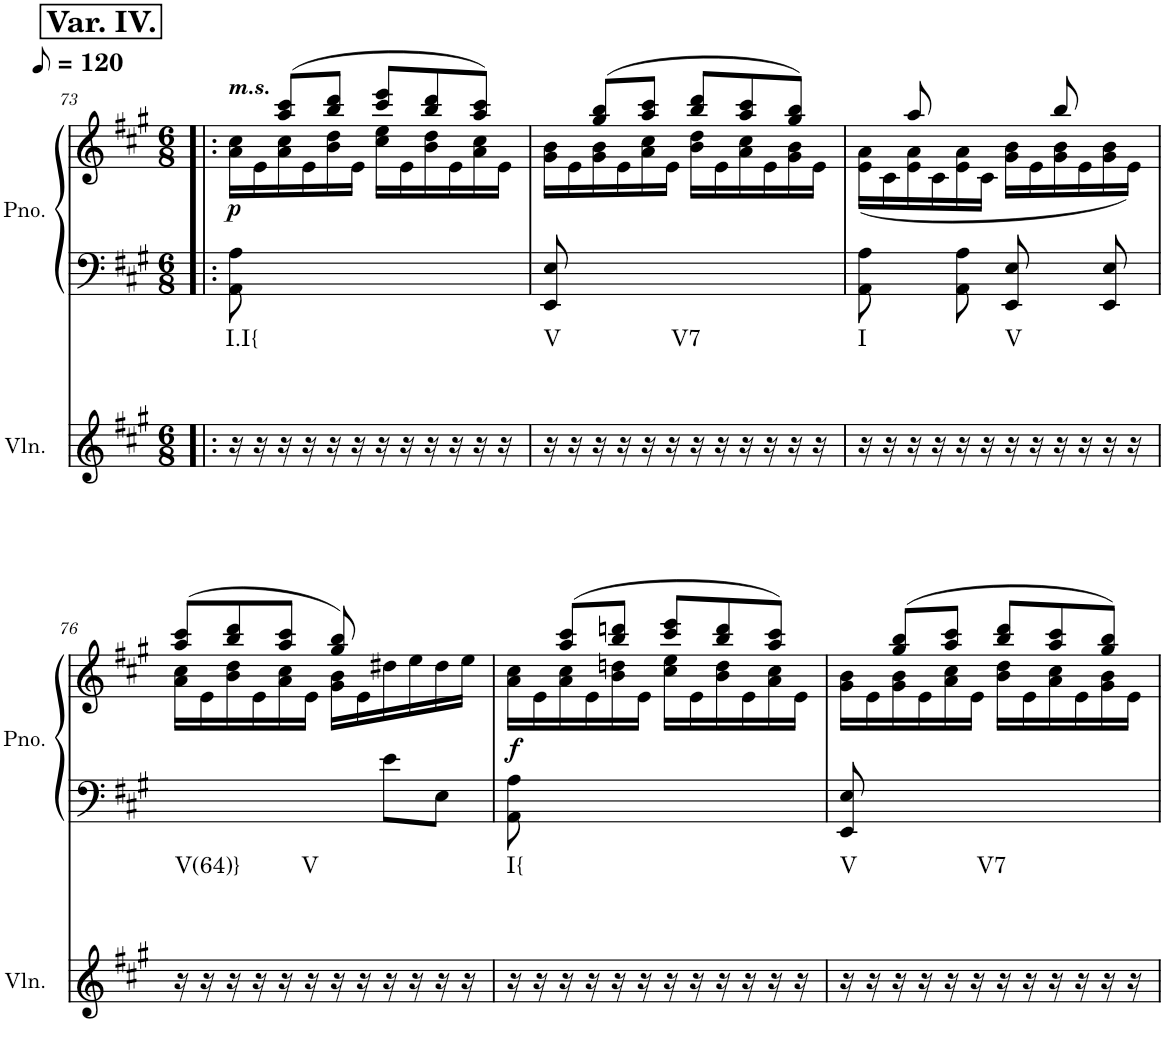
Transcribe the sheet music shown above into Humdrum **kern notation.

**kern	**harte	**kern	**kern	**dynam
*part2	*part2	*part1	*part1	*part1
*staff3	*	*staff2	*staff1	*staff1/2
*I"Violin	*	*I"Piano	*	*
*I'Vln.	*	*I'Pno.	*	*
!!LO:PB:g=z
*clefG2	*	*clefF4	*clefG2	*
*k[f#c#g#]	*	*k[f#c#g#]	*k[f#c#g#]	*
*M6/8	*	*M6/8	*M6/8	*
*MM60	*	*MM60	*MM60	*
!!LO:REH:place=s1:a:B:cj:fs=14:t=Var. IV.
=73!|:	=73!|:	=73!|:	=73!|:	=73!|:
*	*	*	*^	*
!	!	!	!LO:TX:a:Bi:t=m.s.	!	!
!	!LO:H:kt=I.I{	!	!	!	!LO:DY:a=2
16r	N	8AA\ 8A\	8ryy	16a\ 16cc#\LL	p
16r	.	.	.	16e\	.
16r	.	8ryy	(8aa/ 8ccc#/L	16a\ 16cc#\	.
16r	.	.	.	16e\	.
16r	.	2ryy	8bb/ 8ddd/J	16b\ 16dd\	.
16r	.	.	.	16e\JJ	.
16r	.	.	8ccc#/ 8eee/L	16cc#\ 16ee\LL	.
16r	.	.	.	16e\	.
16r	.	.	8bb/ 8ddd/	16b\ 16dd\	.
16r	.	.	.	16e\	.
16r	.	.	8aa/ 8ccc#/J)	16a\ 16cc#\	.
16r	.	.	.	16e\JJ	.
=74	=74	=74	=74	=74	=74
!	!LO:H:kt=V	!	!	!	!
16r	N	8EE/ 8E/	8ryy	16g#\ 16b\LL	.
16r	.	.	.	16e\	.
16r	.	8ryy	(8gg#/ 8bb/L	16g#\ 16b\	.
16r	.	.	.	16e\	.
16r	.	2ryy	8aa/ 8ccc#/J	16a\ 16cc#\	.
16r	.	.	.	16e\JJ	.
!	!LO:H:kt=V7	!	!	!	!
16r	N	.	8bb/ 8ddd/L	16b\ 16dd\LL	.
16r	.	.	.	16e\	.
16r	.	.	8aa/ 8ccc#/	16a\ 16cc#\	.
16r	.	.	.	16e\	.
16r	.	.	8gg#/ 8bb/J)	16g#\ 16b\	.
16r	.	.	.	16e\JJ	.
=75	=75	=75	=75	=75	=75
!	!LO:H:kt=I	!	!	!	!
16r	N	8AA\ 8A\	8ryy	(16e\ 16a\LL	.
16r	.	.	.	16c#\	.
16r	.	8ryy	8aa/	16e\ 16a\	.
16r	.	.	.	16c#\	.
16r	.	8AA\ 8A\	8ryy	16e\ 16a\	.
16r	.	.	.	16c#\JJ	.
!	!LO:H:kt=V	!	!	!	!
16r	N	8EE/ 8E/	8ryy	16g#\ 16b\LL	.
16r	.	.	.	16e\	.
16r	.	8ryy	8bb/	16g#\ 16b\	.
16r	.	.	.	16e\	.
16r	.	8EE/ 8E/	8ryy	16g#\ 16b\	.
16r	.	.	.	16e\JJ)	.
!!LO:LB:g=z	!!
=76	=76	=76	=76	=76	=76
!	!LO:H:kt=V(64)}	!	!	!	!
16r	N	2ryy	(8aa/ 8ccc#/L	16a\ 16cc#\LL	.
16r	.	.	.	16e\	.
16r	.	.	8bb/ 8ddd/	16b\ 16dd\	.
16r	.	.	.	16e\	.
16r	.	.	8aa/ 8ccc#/J	16a\ 16cc#\	.
16r	.	.	.	16e\JJ	.
!	!LO:H:kt=V	!	!	!	!
16r	N	.	8gg#/ 8bb/)	16g#\ 16b\LL	.
16r	.	.	.	16e\	.
16r	.	8e\L	4ryy	16dd#X\	.
16r	.	.	.	16ee\	.
16r	.	8E\J	.	16dd#\	.
16r	.	.	.	16ee\JJ	.
=77	=77	=77	=77	=77	=77
!	!LO:H:kt=I{	!	!	!	!LO:DY:a=2
16r	N	8AA\ 8A\	8ryy	16a\ 16cc#\LL	f
16r	.	.	.	16e\	.
16r	.	8ryy	(8aa/ 8ccc#/L	16a\ 16cc#\	.
16r	.	.	.	16e\	.
16r	.	2ryy	8bb/ 8dddn/J	16b\ 16ddn\	.
16r	.	.	.	16e\JJ	.
16r	.	.	8ccc#/ 8eee/L	16cc#\ 16ee\LL	.
16r	.	.	.	16e\	.
16r	.	.	8bb/ 8ddd/	16b\ 16dd\	.
16r	.	.	.	16e\	.
16r	.	.	8aa/ 8ccc#/J)	16a\ 16cc#\	.
16r	.	.	.	16e\JJ	.
=78	=78	=78	=78	=78	=78
!	!LO:H:kt=V	!	!	!	!
16r	N	8EE/ 8E/	8ryy	16g#\ 16b\LL	.
16r	.	.	.	16e\	.
16r	.	8ryy	(8gg#/ 8bb/L	16g#\ 16b\	.
16r	.	.	.	16e\	.
16r	.	2ryy	8aa/ 8ccc#/J	16a\ 16cc#\	.
16r	.	.	.	16e\JJ	.
!	!LO:H:kt=V7	!	!	!	!
16r	N	.	8bb/ 8ddd/L	16b\ 16dd\LL	.
16r	.	.	.	16e\	.
16r	.	.	8aa/ 8ccc#/	16a\ 16cc#\	.
16r	.	.	.	16e\	.
16r	.	.	8gg#/ 8bb/J)	16g#\ 16b\	.
16r	.	.	.	16e\JJ	.
*	*	*	*v	*v	*
=	=	=	=	=
*-	*-	*-	*-	*-
